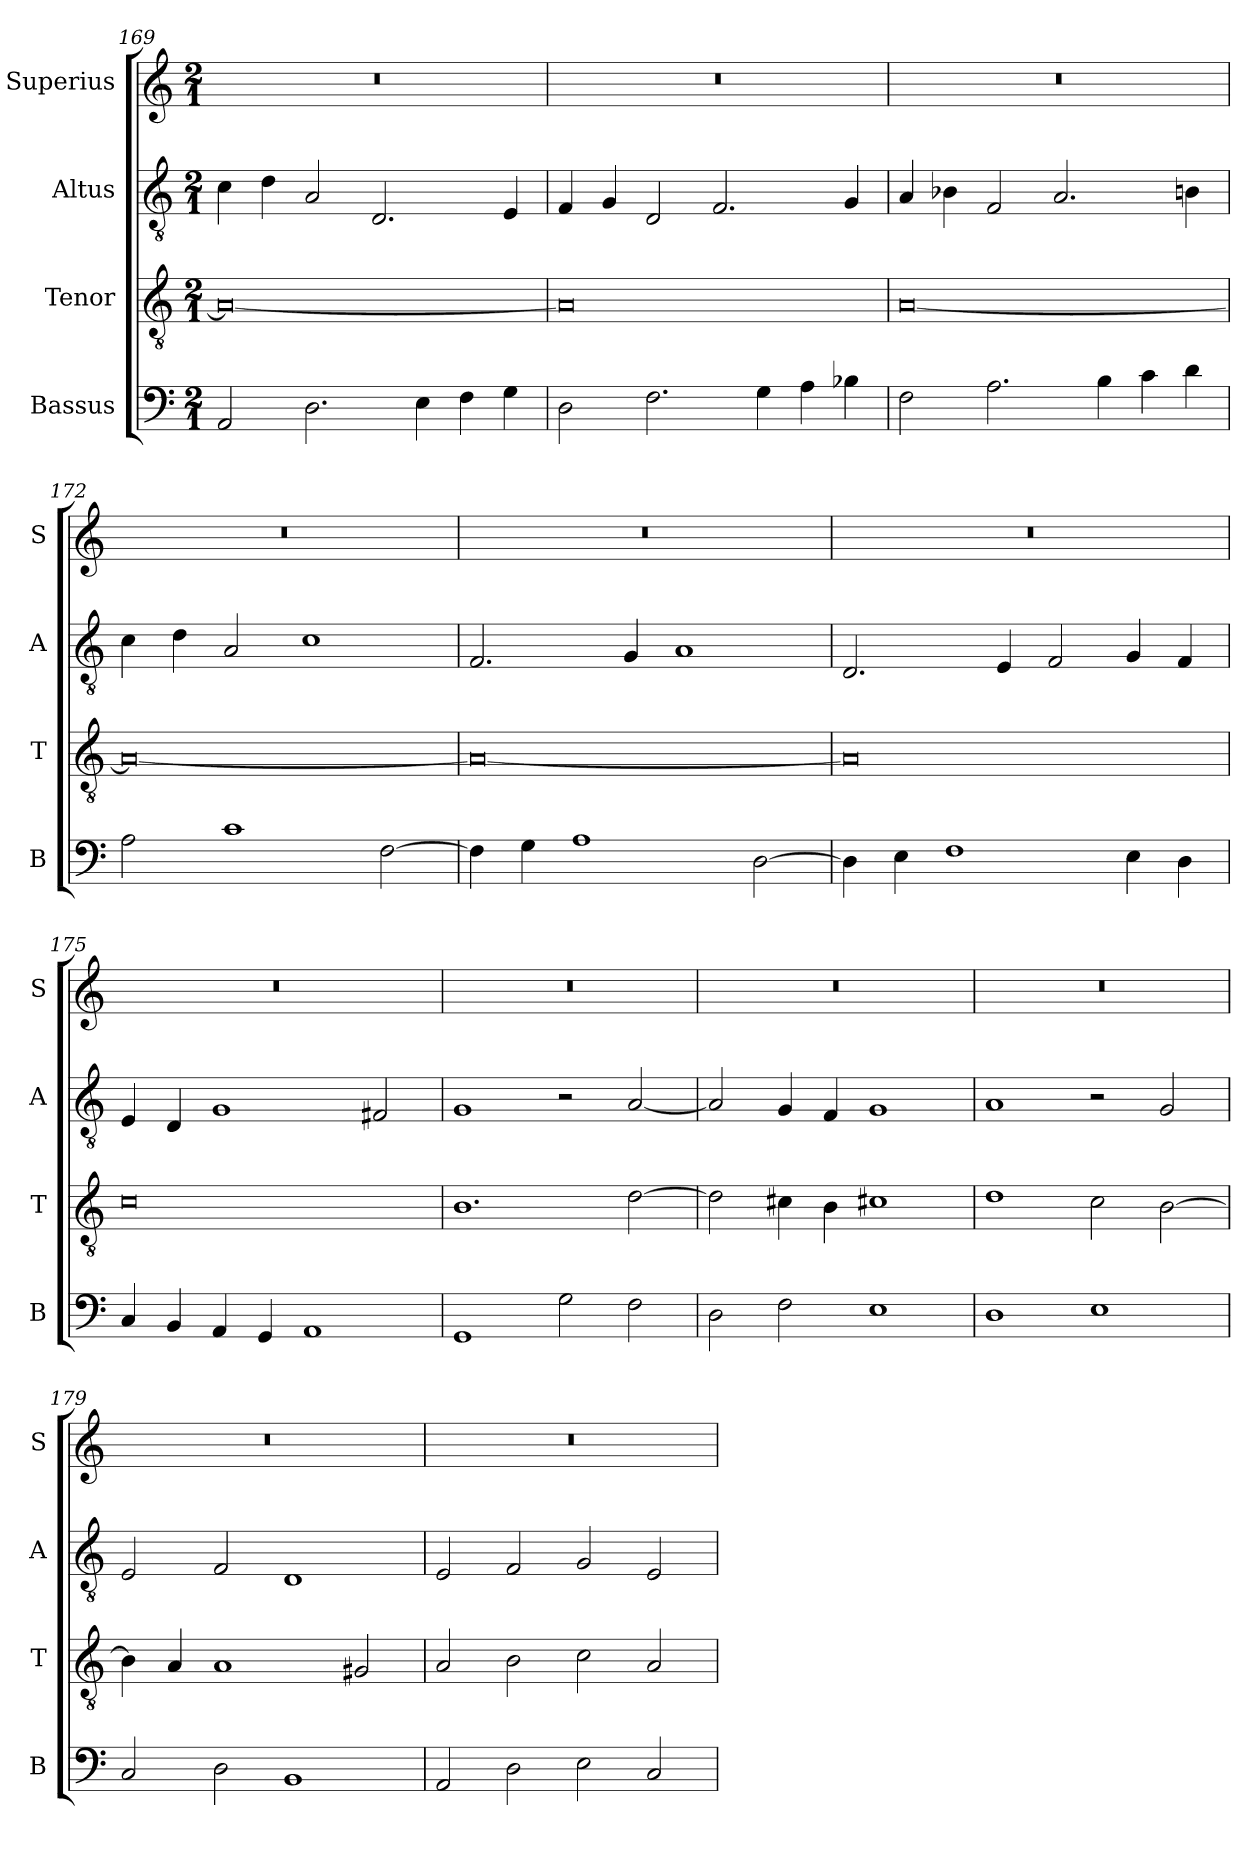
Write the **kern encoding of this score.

**kern	**kern	**kern	**kern
*part4	*part3	*part2	*part1
*staff4	*staff3	*staff2	*staff1
*I"Bassus	*I"Tenor	*I"Altus	*I"Superius
*I'B	*I'T	*I'A	*I'S
*clefF4	*clefGv2	*clefGv2	*clefG2
*k[]	*k[]	*k[]	*k[]
*M2/1	*M2/1	*M2/1	*M2/1
=169	=169	=169	=169
2AA	0A_	4c	0r
.	.	4d	.
2.D	.	2A	.
.	.	2.D	.
4E	.	.	.
4F	.	.	.
4G	.	4E	.
=170	=170	=170	=170
2D	0A]	4F	0r
.	.	4G	.
2.F	.	2D	.
.	.	2.F	.
4G	.	.	.
4A	.	.	.
4B-X	.	4G	.
=171	=171	=171	=171
2F	[0A	4A	0r
.	.	4B-X	.
2.A	.	2F	.
.	.	2.A	.
4B	.	.	.
4c	.	.	.
4d	.	4Bn	.
=172	=172	=172	=172
2A	0A_	4c	0r
.	.	4d	.
1c	.	2A	.
.	.	1c	.
[2F	.	.	.
=173	=173	=173	=173
4F]	0A_	2.F	0r
4G	.	.	.
1A	.	.	.
.	.	4G	.
.	.	1A	.
[2D	.	.	.
=174	=174	=174	=174
4D]	0A]	2.D	0r
4E	.	.	.
1F	.	.	.
.	.	4E	.
.	.	2F	.
4E	.	4G	.
4D	.	4F	.
=175	=175	=175	=175
4C	0c	4E	0r
4BB	.	4D	.
4AA	.	1G	.
4GG	.	.	.
1AA	.	.	.
.	.	2F#X	.
=176	=176	=176	=176
1GG	1.B	1G	0r
2G	.	2r	.
2F	[2d	[2A	.
=177	=177	=177	=177
2D	2d]	2A]	0r
2F	4c#X	4G	.
.	4B	4F	.
1E	1c#X	1G	.
=178	=178	=178	=178
1D	1d	1A	0r
1E	2c	2r	.
.	[2B	2G	.
=179	=179	=179	=179
2C	4B]	2E	0r
.	4A	.	.
2D	1A	2F	.
1BB	.	1D	.
.	2G#X	.	.
=180	=180	=180	=180
2AA	2A	2E	0r
2D	2B	2F	.
2E	2c	2G	.
2C	2A	2E	.
=	=	=	=
*-	*-	*-	*-
